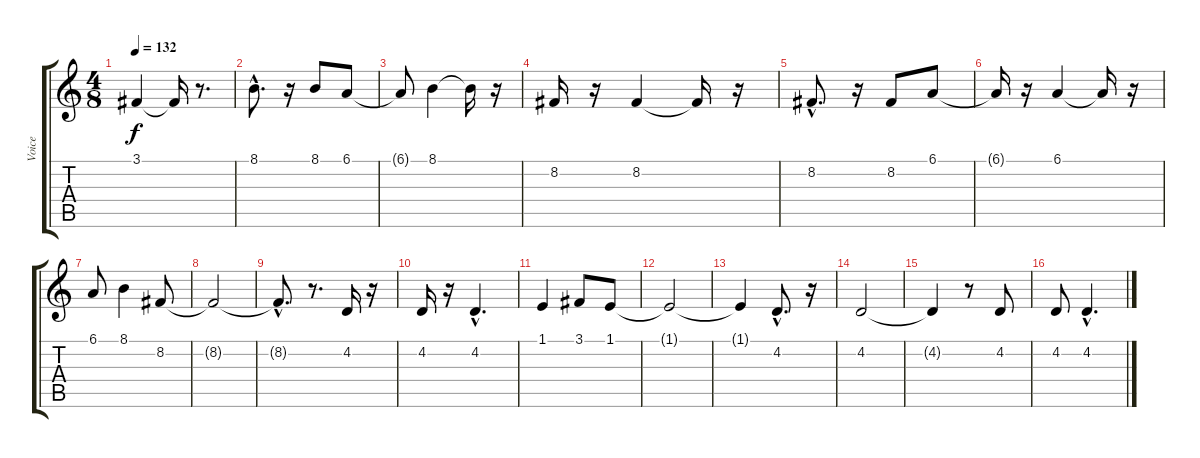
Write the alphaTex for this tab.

\track ("Voice" "Voice") {instrument tenorsax}
\staff {score tabs}
\tuning (Eb4 Bb3 Gb3 Db3 Ab2 Eb2) {hide}
\ts (4 8)
\tempo 132
\clef g2
\ks c
3.1{t}.4{dy f} 3.1{t}.16 r.8{d} |
8.1{hac}.8{d} r.16 8.1.8 6.1.8 |
6.1{t}.8 8.1.4 8.1{t}.16 r.16 |
8.2.16 r.16 8.2.4 8.2{t}.16 r.16 |
8.2{hac}.8{d} r.16 8.2.8 6.1.8 |
6.1{t}.16 r.16 6.1.4 6.1{t}.16 r.16 |
6.1.8 8.1.4 8.2.8 |
8.2{t}.2 |
8.2{hac t}.8{d} r.8{d} 4.2.16 r.16 |
4.2.16 r.16 4.2{hac}.4{d} |
1.1.4 3.1.8 1.1.8 |
1.1{t}.2 |
1.1{t}.4 4.2{hac}.8{d} r.16 |
4.2.2 |
4.2{t}.4 r.8 4.2.8 |
4.2.8 4.2{hac}.4{d}
